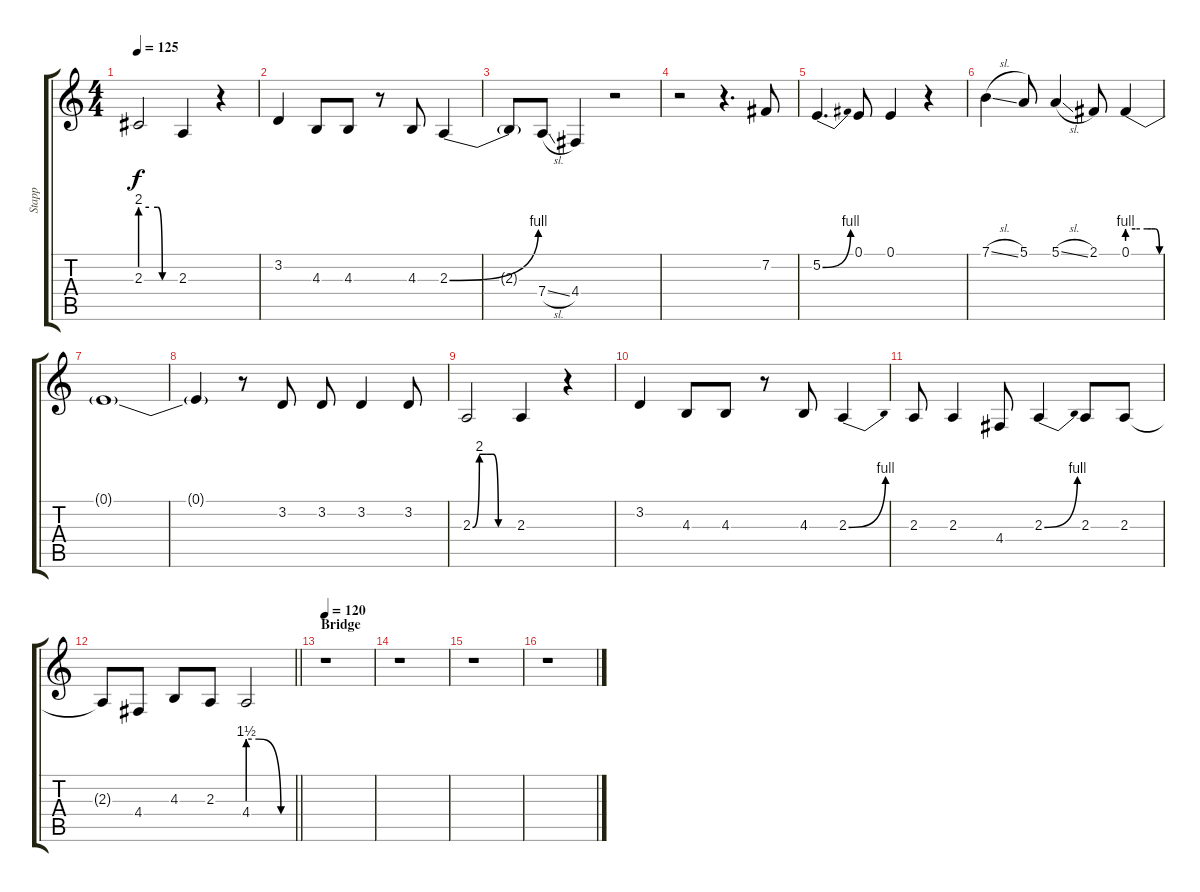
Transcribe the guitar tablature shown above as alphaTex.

\track ("Stapp" "Stapp") {instrument cello}
\staff {score tabs}
\tuning (E4 B3 G3 D3 A2 D2) {hide}
\ts (4 4)
\tempo 125
\clef g2
\ks c
2.3{be (custom 0 8 15 8 30 8 38 0 45 0 60 0)}.2{dy f} 2.3.4 r.4 |
3.2.4 4.3.8 4.3.8 r.8 4.3.8 2.3{be (bend 0 0 60 4)}.4 |
2.3{t}.8 7.4{sl}.8 4.4.4 r.2 |
r.2 r.4{d} 7.2.8 |
5.2{be (bend 0 0 60 4)}.4{d} 0.1.8 0.1.4 r.4 |
7.1{sl}.4 5.1.8 5.1{sl}.4 2.1.8 0.1{be (custom 0 4 15 4 37 4 45 4 52 4 60 0)}.4 |
0.1{t}.1 |
0.1{t}.4 r.8 3.2.8 3.2.8 3.2.4 3.2.8 |
2.3{be (custom 0 0 10 8 20 8 30 8 38 0 60 0)}.2 2.3.4 r.4 |
3.2.4 4.3.8 4.3.8 r.8 4.3.8 2.3{be (bend 0 0 60 4)}.4 |
2.3.8 2.3.4 4.4.8 2.3{be (bend 0 0 60 4)}.4 2.3.8 2.3.8 |
\barLineRight lightlight
2.3{t}.8 4.4.8 4.3.8 2.3.8 4.4{be (custom 0 6 15 6 45 0 60 0)}.2 |
\section ("" "Bridge")
\tempo 120
r.1 |
r.1 |
r.1 |
r.1
